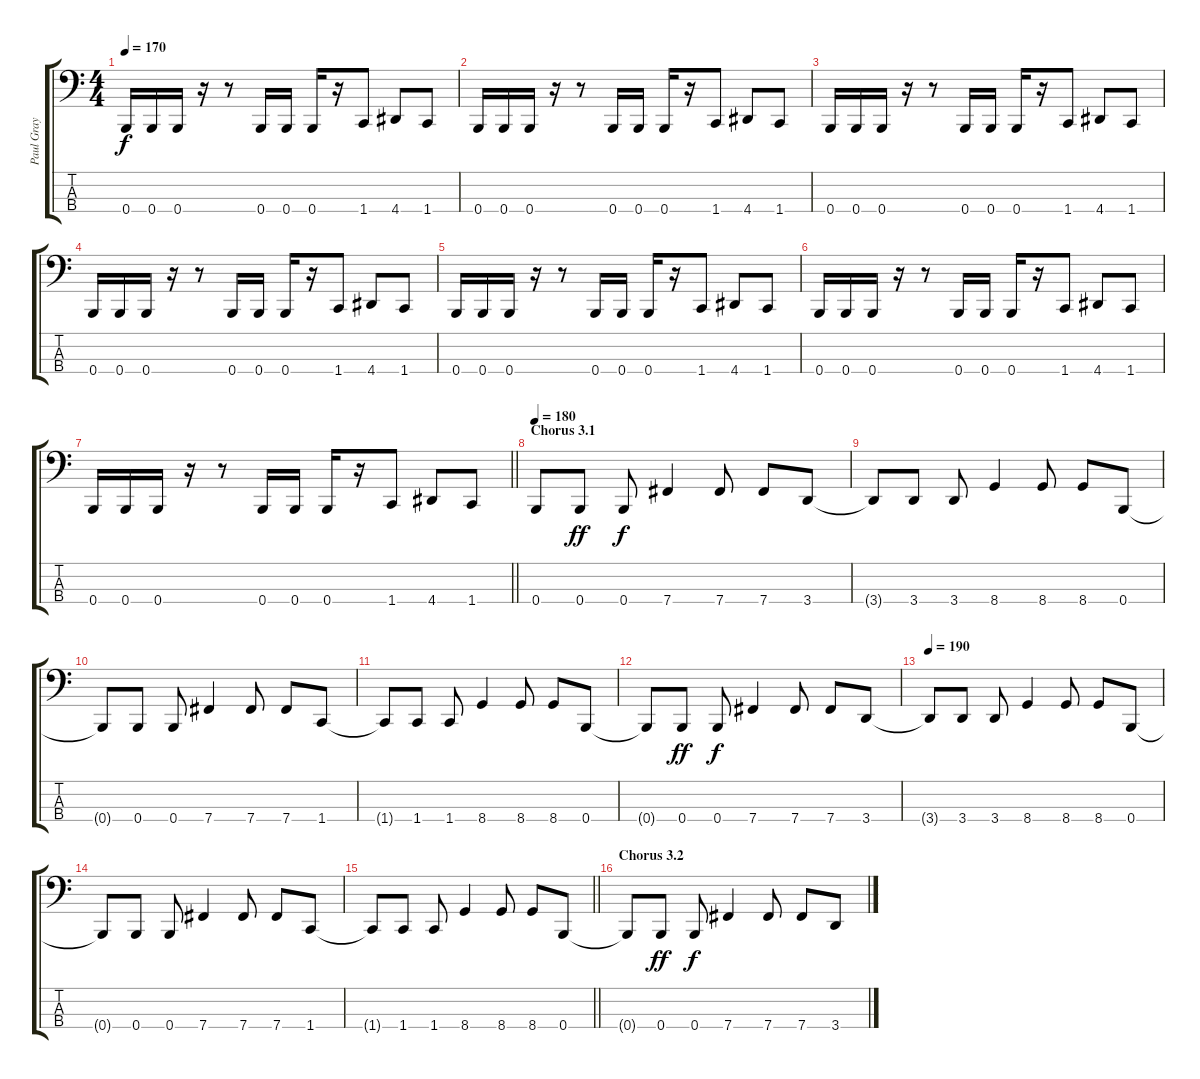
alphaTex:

\track ("Paul Gray" "Paul Gray") {instrument electricbasspick}
\staff {score tabs}
\tuning (E2 B1 Gb1 B0) {hide}
\ts (4 4)
\tempo 170
\clef f4
\ks c
0.4.16{dy f} 0.4.16 0.4.16 r.16 r.8 0.4.16 0.4.16 0.4.16 r.16 1.4.8 4.4.8 1.4.8 |
0.4.16 0.4.16 0.4.16 r.16 r.8 0.4.16 0.4.16 0.4.16 r.16 1.4.8 4.4.8 1.4.8 |
0.4.16 0.4.16 0.4.16 r.16 r.8 0.4.16 0.4.16 0.4.16 r.16 1.4.8 4.4.8 1.4.8 |
0.4.16 0.4.16 0.4.16 r.16 r.8 0.4.16 0.4.16 0.4.16 r.16 1.4.8 4.4.8 1.4.8 |
0.4.16 0.4.16 0.4.16 r.16 r.8 0.4.16 0.4.16 0.4.16 r.16 1.4.8 4.4.8 1.4.8 |
0.4.16 0.4.16 0.4.16 r.16 r.8 0.4.16 0.4.16 0.4.16 r.16 1.4.8 4.4.8 1.4.8 |
\barLineRight lightlight
0.4.16 0.4.16 0.4.16 r.16 r.8 0.4.16 0.4.16 0.4.16 r.16 1.4.8 4.4.8 1.4.8 |
\section ("" "Chorus 3.1")
\tempo 180
0.4.8 0.4.8{dy ff} 0.4.8{dy f} 7.4.4 7.4.8 7.4.8 3.4.8 |
3.4{t}.8 3.4.8 3.4.8 8.4.4 8.4.8 8.4.8 0.4.8 |
0.4{t}.8 0.4.8 0.4.8 7.4.4 7.4.8 7.4.8 1.4.8 |
1.4{t}.8 1.4.8 1.4.8 8.4.4 8.4.8 8.4.8 0.4.8 |
0.4{t}.8 0.4.8{dy ff} 0.4.8{dy f} 7.4.4 7.4.8 7.4.8 3.4.8 |
\tempo 190
3.4{t}.8 3.4.8 3.4.8 8.4.4 8.4.8 8.4.8 0.4.8 |
0.4{t}.8 0.4.8 0.4.8 7.4.4 7.4.8 7.4.8 1.4.8 |
\barLineRight lightlight
1.4{t}.8 1.4.8 1.4.8 8.4.4 8.4.8 8.4.8 0.4.8 |
\section ("" "Chorus 3.2")
0.4{t}.8 0.4.8{dy ff} 0.4.8{dy f} 7.4.4 7.4.8 7.4.8 3.4.8
